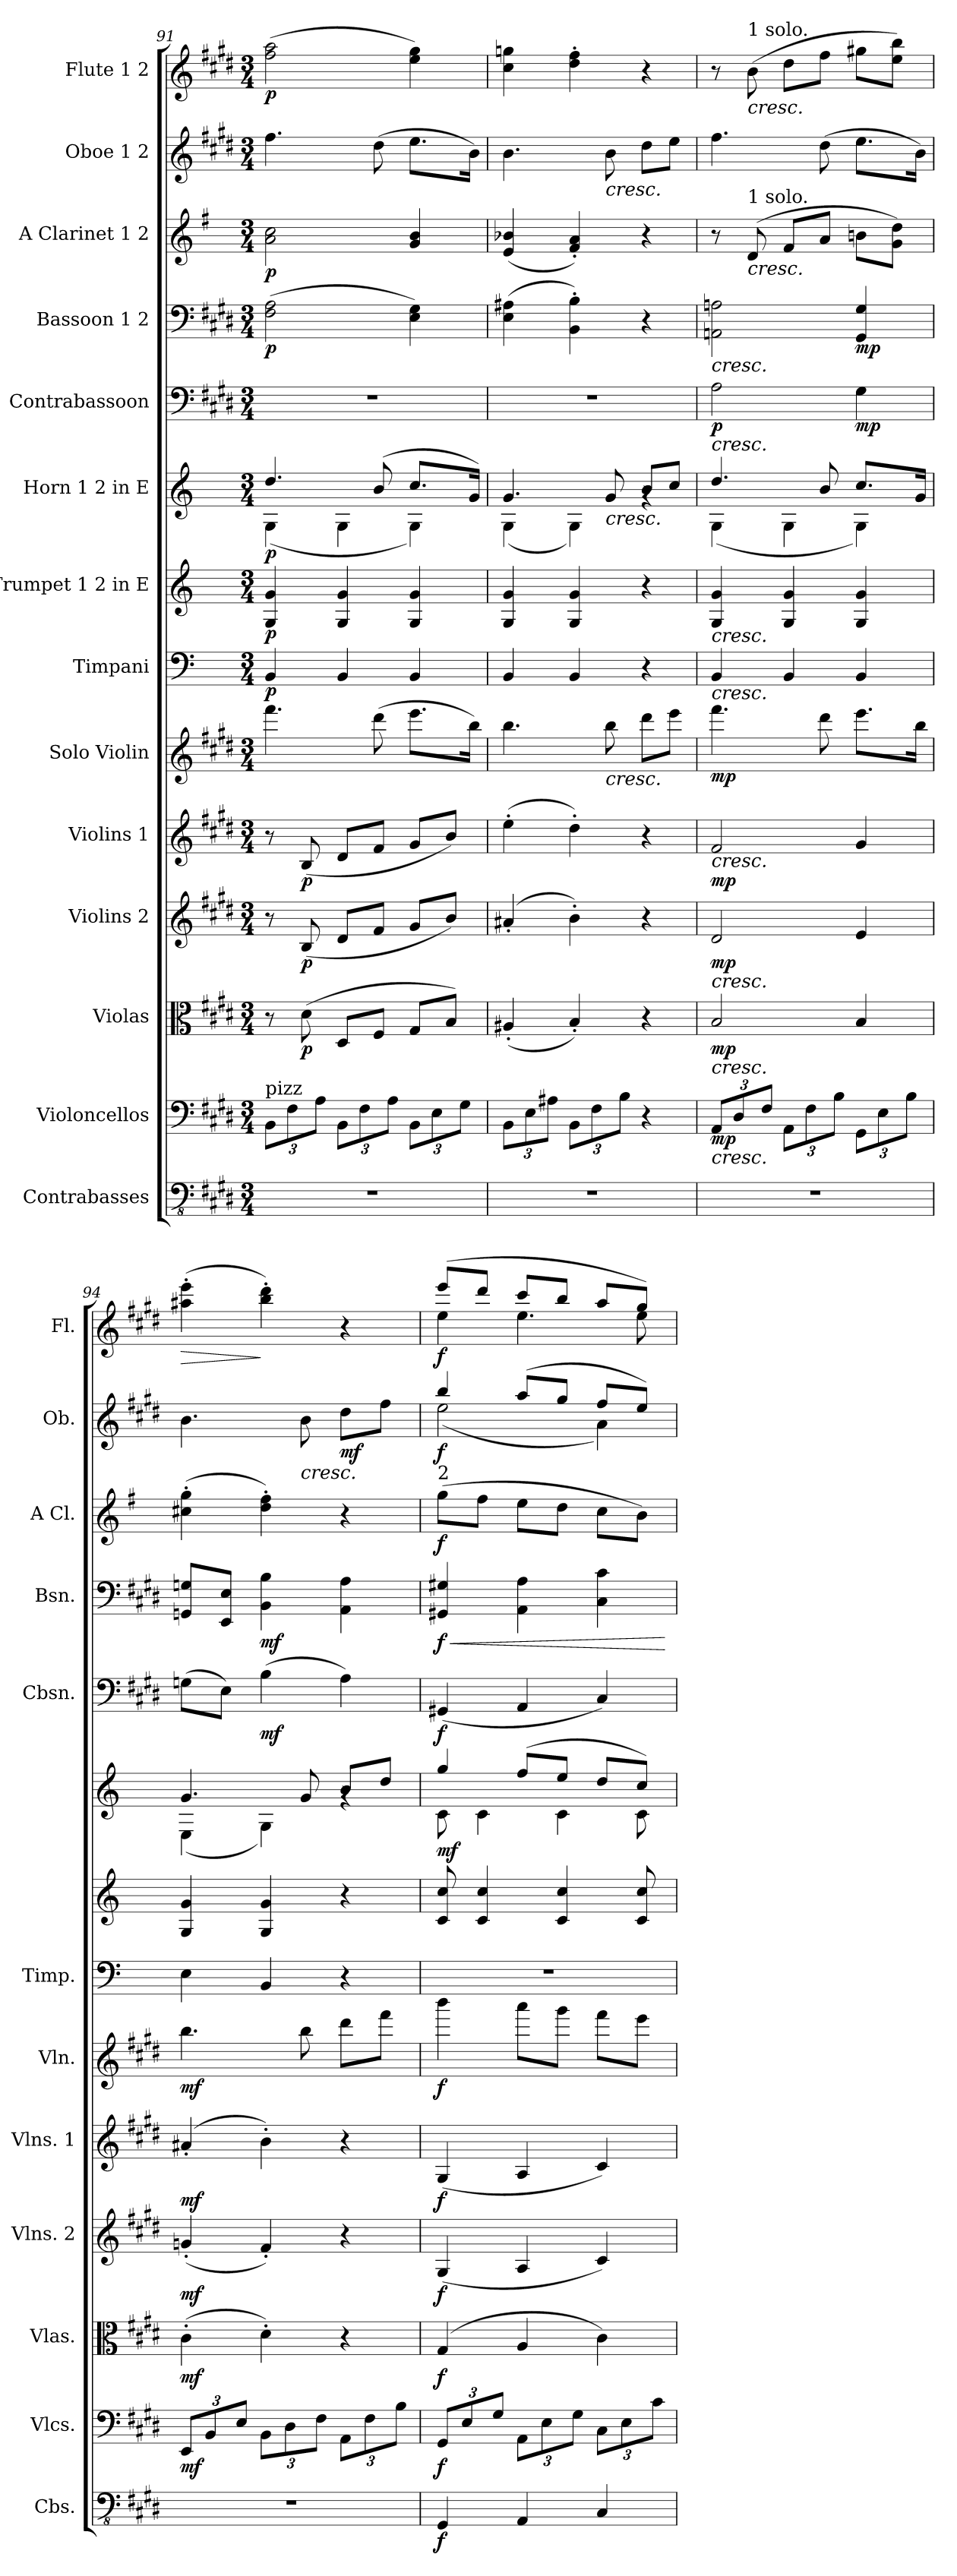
**kern	**dynam	**kern	**dynam	**kern	**dynam	**kern	**dynam	**kern	**dynam	**kern	**dynam	**kern	**dynam	**kern	**dynam	**kern	**dynam	**kern	**dynam	**kern	**dynam	**kern	**dynam	**kern	**dynam	**kern	**dynam
*part14	*part14	*part13	*part13	*part12	*part12	*part11	*part11	*part10	*part10	*part9	*part9	*part8	*part8	*part7	*part7	*part6	*part6	*part5	*part5	*part4	*part4	*part3	*part3	*part2	*part2	*part1	*part1
*staff14	*staff14	*staff13	*staff13	*staff12	*staff12	*staff11	*staff11	*staff10	*staff10	*staff9	*staff9	*staff8	*staff8	*staff7	*staff7	*staff6	*staff6	*staff5	*staff5	*staff4	*staff4	*staff3	*staff3	*staff2	*staff2	*staff1	*staff1
*I"Contrabasses	*	*I"Violoncellos	*	*I"Violas	*	*I"Violins 2	*	*I"Violins 1	*	*I"Solo Violin	*	*I"Timpani	*	*I"Trumpet 1 2 in E	*	*I"Horn 1 2 in E	*	*I"Contrabassoon	*	*I"Bassoon 1 2	*	*I"A Clarinet 1 2	*	*I"Oboe 1 2	*	*I"Flute 1 2	*
*I'Cbs.	*	*I'Vlcs.	*	*I'Vlas.	*	*I'Vlns. 2	*	*I'Vlns. 1	*	*I'Vln.	*	*I'Timp.	*	*	*	*	*	*I'Cbsn.	*	*I'Bsn.	*	*I'A Cl.	*	*I'Ob.	*	*I'Fl.	*
!!LO:PB:g=z
*clefFv4	*	*clefF4	*	*clefC3	*	*clefG2	*	*clefG2	*	*clefG2	*	*clefF4	*	*clefG2	*	*clefG2	*	*clefF4	*	*clefF4	*	*clefG2	*	*clefG2	*	*clefG2	*
*	*	*	*	*	*	*	*	*	*	*	*	*	*	*ITrd-2c-4	*	*ITrd5c8	*	*ITrd7c12	*	*	*	*ITrd2c3	*	*	*	*	*
*k[f#c#g#d#]	*	*k[f#c#g#d#]	*	*k[f#c#g#d#]	*	*k[f#c#g#d#]	*	*k[f#c#g#d#]	*	*k[f#c#g#d#]	*	*k[]	*	*k[f#c#g#d#]	*	*k[f#c#g#d#]	*	*k[f#c#g#d#]	*	*k[f#c#g#d#]	*	*k[f#c#g#d#]	*	*k[f#c#g#d#]	*	*k[f#c#g#d#]	*
*M3/4	*	*M3/4	*	*M3/4	*	*M3/4	*	*M3/4	*	*M3/4	*	*M3/4	*	*M3/4	*	*M3/4	*	*M3/4	*	*M3/4	*	*M3/4	*	*M3/4	*	*M3/4	*
*	*	*Xbrackettup	*	*	*	*	*	*	*	*	*	*	*	*	*	*	*	*	*	*	*	*	*	*	*	*	*
=91	=91	=91	=91	=91	=91	=91	=91	=91	=91	=91	=91	=91	=91	=91	=91	=91	=91	=91	=91	=91	=91	=91	=91	=91	=91	=91	=91
*	*	*	*	*	*	*	*	*	*	*	*	*	*	*	*	*^	*	*	*	*	*	*	*	*	*	*	*
!	!	!LO:TX:a:t=pizz	!	!	!	!	!	!	!	!	!	!	!	!	!	!	!	!	!	!	!	!	!	!	!	!	!	!
!	!	!	!	!	!	!	!	!	!	!	!	!	!LO:DY:b	!	!LO:DY:b	!	!	!LO:DY:b	!	!	!	!LO:DY:b	!	!LO:DY:b	!	!	!	!LO:DY:b
2.r	.	12BB\L	.	8r	.	8r	.	8r	.	4.fff#\	.	4BB/	p	4B/ 4b/	p	4.f#/	(<4BB\	p	2.r	.	(>2F#\ 2A\	p	2f#\ 2a\	p	4.ff#\	.	(>2ff#\ 2aa\	p
.	.	12F#\	.	.	.	.	.	.	.	.	.	.	.	.	.	.	.	.	.	.	.	.	.	.	.	.	.	.
!	!	!	!	!	!LO:DY:b	!	!LO:DY:b	!	!LO:DY:b	!	!	!	!	!	!	!	!	!	!	!	!	!	!	!	!	!	!	!
.	.	.	.	(>8d#\	p	(<8B/	p	(<8B/	p	.	.	.	.	.	.	.	.	.	.	.	.	.	.	.	.	.	.	.
.	.	12A\J	.	.	.	.	.	.	.	.	.	.	.	.	.	.	.	.	.	.	.	.	.	.	.	.	.	.
.	.	12BB\L	.	8D#/L	.	8d#/L	.	8d#/L	.	.	.	4BB/	.	4B/ 4b/	.	.	4BB\	.	.	.	.	.	.	.	.	.	.	.
.	.	12F#\	.	.	.	.	.	.	.	.	.	.	.	.	.	.	.	.	.	.	.	.	.	.	.	.	.	.
.	.	.	.	8F#/J	.	8f#/J	.	8f#/J	.	(>8ddd#\	.	.	.	.	.	(>8d#/	.	.	.	.	.	.	.	.	(>8dd#\	.	.	.
.	.	12A\J	.	.	.	.	.	.	.	.	.	.	.	.	.	.	.	.	.	.	.	.	.	.	.	.	.	.
.	.	12BB\L	.	8G#/L	.	8g#/L	.	8g#/L	.	8.eee\L	.	4BB/	.	4B/ 4b/	.	8.e/L	4BB\)	.	.	.	4E\ 4G#\)	.	4e/ 4g#/	.	8.ee\L	.	4ee\ 4gg#\)	.
.	.	12E\	.	.	.	.	.	.	.	.	.	.	.	.	.	.	.	.	.	.	.	.	.	.	.	.	.	.
.	.	.	.	8B/J)	.	8b/J)	.	8b/J)	.	.	.	.	.	.	.	.	.	.	.	.	.	.	.	.	.	.	.	.
.	.	12G#\J	.	.	.	.	.	.	.	.	.	.	.	.	.	.	.	.	.	.	.	.	.	.	.	.	.	.
.	.	.	.	.	.	.	.	.	.	16bb\Jk)	.	.	.	.	.	16B/Jk)	.	.	.	.	.	.	.	.	16b\Jk)	.	.	.
=92	=92	=92	=92	=92	=92	=92	=92	=92	=92	=92	=92	=92	=92	=92	=92	=92	=92	=92	=92	=92	=92	=92	=92	=92	=92	=92	=92	=92
2.r	.	12BB\L	.	(<4A#X'/	.	(>4a#X'/	.	(>4ee'\	.	4.bb\	.	4BB/	.	4B/ 4b/	.	4.B/	(<4BB\	.	2.r	.	(>4E\ 4A#X\	.	(<4c#/ 4gn/	.	4.b\	.	4cc#\ 4ggn\	.
.	.	12E\	.	.	.	.	.	.	.	.	.	.	.	.	.	.	.	.	.	.	.	.	.	.	.	.	.	.
.	.	12A#X\J	.	.	.	.	.	.	.	.	.	.	.	.	.	.	.	.	.	.	.	.	.	.	.	.	.	.
.	.	12BB\L	.	4B'/)	.	4b'\)	.	4dd#'\)	.	.	.	4BB/	.	4B/ 4b/	.	.	4BB\)	.	.	.	4BB\' 4B\')	.	4d#/' 4f#/')	.	.	.	4dd#\' 4ff#\'	.
.	.	12F#\	.	.	.	.	.	.	.	.	.	.	.	.	.	.	.	.	.	.	.	.	.	.	.	.	.	.
!	!	!	!	!	!	!	!	!	!	!	!	!	!	!	!	!	!	!	!	!	!	!	!	!	!LO:TX:b:i:t=cresc.	!	!	!
!	!	!	!	!	!	!	!	!	!	!	!	!	!	!	!	!LO:TX:b:i:t=cresc.	!	!	!	!	!	!	!	!	!	!	!	!
!	!	!	!	!	!	!	!	!	!	!LO:TX:b:i:t=cresc.	!	!	!	!	!	!	!	!	!	!	!	!	!	!	!	!	!	!
.	.	.	.	.	.	.	.	.	.	8bb\	.	.	.	.	.	8B/	.	.	.	.	.	.	.	.	8b\	.	.	.
.	.	12B\J	.	.	.	.	.	.	.	.	.	.	.	.	.	.	.	.	.	.	.	.	.	.	.	.	.	.
.	.	4r	.	4r	.	4r	.	4r	.	8ddd#\L	.	4r	.	4r	.	8d#/L	4rg	.	.	.	4r	.	4r	.	8dd#\L	.	4r	.
.	.	.	.	.	.	.	.	.	.	8eee\J	.	.	.	.	.	8e/J	.	.	.	.	.	.	.	.	8ee\J	.	.	.
=93	=93	=93	=93	=93	=93	=93	=93	=93	=93	=93	=93	=93	=93	=93	=93	=93	=93	=93	=93	=93	=93	=93	=93	=93	=93	=93	=93	=93
!	!	!	!	!	!	!	!	!	!	!	!	!	!	!	!	!	!	!	!	!	!LO:TX:b:i:t=cresc.	!	!	!	!	!	!	!
!	!	!	!	!	!	!	!	!	!	!	!	!	!	!	!	!	!	!	!LO:TX:b:i:t=cresc.	!	!	!	!	!	!	!	!	!
!	!	!	!	!	!	!	!	!	!	!	!	!	!	!LO:TX:b:i:t=cresc.	!	!	!	!	!	!	!	!	!	!	!	!	!	!
!	!	!	!	!	!	!	!	!	!	!	!	!LO:TX:b:i:t=cresc.	!	!	!	!	!	!	!	!	!	!	!	!	!	!	!	!
!	!	!	!	!	!	!	!	!LO:TX:b:i:t=cresc.	!	!	!	!	!	!	!	!	!	!	!	!	!	!	!	!	!	!	!	!
!	!	!	!	!	!	!LO:TX:b:i:t=cresc.	!	!	!	!	!	!	!	!	!	!	!	!	!	!	!	!	!	!	!	!	!	!
!	!	!	!	!LO:TX:b:i:t=cresc.	!	!	!	!	!	!	!	!	!	!	!	!	!	!	!	!	!	!	!	!	!	!	!	!
!	!	!LO:TX:b:i:t=cresc.	!	!	!	!	!	!	!	!	!	!	!	!	!	!	!	!	!	!	!	!	!	!	!	!	!	!
!	!	!	!LO:DY:b	!	!LO:DY:b	!	!LO:DY:b	!	!LO:DY:b	!	!LO:DY:b	!	!	!	!	!	!	!	!	!LO:DY:b	!	!	!	!	!	!	!	!
2.r	.	12AA/L	mp	2B/	mp	2d#/	mp	2f#/	mp	4.fff#\	mp	4BB/	.	4B/ 4b/	.	4.f#/	(<4BB\	.	2AA\	p	2AAn\ 2An\	.	8r	.	4.ff#\	.	8r	.
.	.	12D#/	.	.	.	.	.	.	.	.	.	.	.	.	.	.	.	.	.	.	.	.	.	.	.	.	.	.
!	!	!	!	!	!	!	!	!	!	!	!	!	!	!	!	!	!	!	!	!	!	!	!	!	!	!	!LO:TX:a:t=1 solo.	!
!	!	!	!	!	!	!	!	!	!	!	!	!	!	!	!	!	!	!	!	!	!	!	!	!	!	!	!LO:TX:b:i:t=cresc.	!
!	!	!	!	!	!	!	!	!	!	!	!	!	!	!	!	!	!	!	!	!	!	!	!LO:TX:a:t=1 solo.	!	!	!	!	!
!	!	!	!	!	!	!	!	!	!	!	!	!	!	!	!	!	!	!	!	!	!	!	!LO:TX:b:i:t=cresc.	!	!	!	!	!
.	.	.	.	.	.	.	.	.	.	.	.	.	.	.	.	.	.	.	.	.	.	.	(>8B/	.	.	.	(>8b\	.
.	.	12F#/J	.	.	.	.	.	.	.	.	.	.	.	.	.	.	.	.	.	.	.	.	.	.	.	.	.	.
.	.	12AA\L	.	.	.	.	.	.	.	.	.	4BB/	.	4B/ 4b/	.	.	4BB\	.	.	.	.	.	8d#/L	.	.	.	8dd#\L	.
.	.	12F#\	.	.	.	.	.	.	.	.	.	.	.	.	.	.	.	.	.	.	.	.	.	.	.	.	.	.
.	.	.	.	.	.	.	.	.	.	8ddd#\	.	.	.	.	.	8d#/	.	.	.	.	.	.	8f#/J	.	(>8dd#\	.	8ff#\J	.
.	.	12B\J	.	.	.	.	.	.	.	.	.	.	.	.	.	.	.	.	.	.	.	.	.	.	.	.	.	.
!	!	!	!	!	!	!	!	!	!	!	!	!	!	!	!	!	!	!	!	!LO:DY:b	!	!LO:DY:b	!	!	!	!	!	!
.	.	12GG#\L	.	4B/	.	4e/	.	4g#/	.	8.eee\L	.	4BB/	.	4B/ 4b/	.	8.e/L	4BB\)	.	4GG#\	mp	4GG#/ 4G#/	mp	8g#X\L	.	8.ee\L	.	8gg#X\L	.
.	.	12E\	.	.	.	.	.	.	.	.	.	.	.	.	.	.	.	.	.	.	.	.	.	.	.	.	.	.
.	.	.	.	.	.	.	.	.	.	.	.	.	.	.	.	.	.	.	.	.	.	.	8e\ 8b\J)	.	.	.	8ee\ 8bb\J)	.
.	.	12B\J	.	.	.	.	.	.	.	.	.	.	.	.	.	.	.	.	.	.	.	.	.	.	.	.	.	.
.	.	.	.	.	.	.	.	.	.	16bb\Jk	.	.	.	.	.	16B/Jk	.	.	.	.	.	.	.	.	16b\Jk)	.	.	.
!!LO:PB:g=z
=94	=94	=94	=94	=94	=94	=94	=94	=94	=94	=94	=94	=94	=94	=94	=94	=94	=94	=94	=94	=94	=94	=94	=94	=94	=94	=94	=94	=94
!	!	!	!LO:DY:b	!	!LO:DY:b	!	!LO:DY:b	!	!LO:DY:b	!	!LO:DY:b	!	!	!	!	!	!	!	!	!	!	!	!	!	!	!	!	!LO:HP:b
2.r	.	12EE/L	mf	(>4c#'\	mf	(<4gn'/	mf	(>4a#X'/	mf	4.bb\	mf	4E\	.	4B/ 4b/	.	4.B/	(<4GG#\	.	(>8GGn\L	.	8GGn/ 8Gn/L	.	(>4a#X\' 4ee\'	.	4.b\	.	(>4aa#X\' 4eee\'	>
.	.	12BB/	.	.	.	.	.	.	.	.	.	.	.	.	.	.	.	.	.	.	.	.	.	.	.	.	.	.
.	.	.	.	.	.	.	.	.	.	.	.	.	.	.	.	.	.	.	8EE\J)	.	8EE/ 8E/J	.	.	.	.	.	.	.
.	.	12E/J	.	.	.	.	.	.	.	.	.	.	.	.	.	.	.	.	.	.	.	.	.	.	.	.	.	.
!	!	!	!	!	!	!	!	!	!	!	!	!	!	!	!	!	!	!	!	!LO:DY:b	!	!LO:DY:b	!	!	!	!	!	!
.	.	12BB\L	.	4d#'\)	.	4f#'/)	.	4b'\)	.	.	.	4BB/	.	4B/ 4b/	.	.	4BB\)	.	(>4BB\	mf	4BB\ 4B\	mf	4b\' 4dd#\')	.	.	.	4bb\' 4ddd#\')	]
.	.	12D#\	.	.	.	.	.	.	.	.	.	.	.	.	.	.	.	.	.	.	.	.	.	.	.	.	.	.
!	!	!	!	!	!	!	!	!	!	!	!	!	!	!	!	!	!	!	!	!	!	!	!	!	!	!LO:HP:b	!	!
.	.	.	.	.	.	.	.	.	.	8bb\	.	.	.	.	.	8B/	.	.	.	.	.	.	.	.	8b\	<	.	.
.	.	12F#\J	.	.	.	.	.	.	.	.	.	.	.	.	.	.	.	.	.	.	.	.	.	.	.	.	.	.
!	!	!	!	!	!	!	!	!	!	!	!	!	!	!	!	!	!	!	!	!	!	!	!	!	!	!LO:DY:b	!	!
.	.	12AA\L	.	4r	.	4r	.	4r	.	8ddd#\L	.	4r	.	4r	.	8d#/L	4rg	.	4AA\)	.	4AA\ 4A\	.	4r	.	8dd#\L	mf	4r	.
.	.	12F#\	.	.	.	.	.	.	.	.	.	.	.	.	.	.	.	.	.	.	.	.	.	.	.	.	.	.
.	.	.	.	.	.	.	.	.	.	8fff#\J	.	.	.	.	.	8f#/J	.	.	.	.	.	.	.	.	8ff#\J	.	.	.
.	.	12B\J	.	.	.	.	.	.	.	.	.	.	.	.	.	.	.	.	.	.	.	.	.	.	.	.	.	.
*	*	*	*	*	*	*	*	*	*	*	*	*	*	*	*	*v	*v	*	*	*	*	*	*	*	*	*	*	*
.	.	.	.	.	.	.	.	.	.	.	.	.	.	.	.	.	.	.	.	.	.	.	.	.	[	.	.
=95	=95	=95	=95	=95	=95	=95	=95	=95	=95	=95	=95	=95	=95	=95	=95	=95	=95	=95	=95	=95	=95	=95	=95	=95	=95	=95	=95
*	*	*	*	*	*	*	*	*	*	*	*	*	*	*	*	*^	*	*	*	*	*	*	*	*	*	*	*
!	!	!	!	!	!	!	!	!	!	!	!	!	!	!	!	!	!	!	!	!	!	!	!LO:TX:a:t=2	!	!	!	!	!
!	!LO:DY:b	!	!LO:DY:b	!	!LO:DY:b	!	!LO:DY:b	!	!LO:DY:b	!	!LO:DY:b	!	!	!	!	!	!	!LO:DY:b	!	!LO:DY:b	!	!LO:HP:b	!	!	!	!	!	!
*	*	*	*	*	*	*	*	*	*	*	*	*	*	*	*	*	*	*	*	*	*	*	*	*	*^	*	*^	*
!	!	!	!	!	!	!	!	!	!	!	!	!	!	!	!	!	!	!	!	!	!	!LO:DY:n=1:b	!	!LO:DY:b	!	!	!LO:DY:b	!	!	!LO:DY:b
4GGG#/	f	12GG#/L	f	(>4G#/	f	(<4G#/	f	(<4G#/	f	4bbb\	f	2.r	.	8e/ 8ee/	.	4b/	8E\	mf	(<4GGG#X/	f	4GG#X/ 4G#X/	< f	(>8ee\L	f	4bb/	(<2ee\	f	(>8eee/L	4ee\	f
.	.	12E/	.	.	.	.	.	.	.	.	.	.	.	.	.	.	.	.	.	.	.	.	.	.	.	.	.	.	.	.
.	.	.	.	.	.	.	.	.	.	.	.	.	.	4e/ 4ee/	.	.	4E\	.	.	.	.	.	8dd#\J	.	.	.	.	8ddd#/J	.	.
.	.	12G#/J	.	.	.	.	.	.	.	.	.	.	.	.	.	.	.	.	.	.	.	.	.	.	.	.	.	.	.	.
4AAA/	.	12AA\L	.	4A/	.	4A/	.	4A/	.	8aaa\L	.	.	.	.	.	(>8a/L	.	.	4AAA/	.	4AA\ 4A\	.	8cc#\L	.	(>8aa/L	.	.	8ccc#/L	4.ee\	.
.	.	12E\	.	.	.	.	.	.	.	.	.	.	.	.	.	.	.	.	.	.	.	.	.	.	.	.	.	.	.	.
.	.	.	.	.	.	.	.	.	.	8ggg#\J	.	.	.	4e/ 4ee/	.	8g#/J	4E\	.	.	.	.	.	8b\J	.	8gg#/J	.	.	8bb/J	.	.
.	.	12G#\J	.	.	.	.	.	.	.	.	.	.	.	.	.	.	.	.	.	.	.	.	.	.	.	.	.	.	.	.
4CC#/	.	12C#\L	.	4c#\)	.	4c#/)	.	4c#/)	.	8fff#\L	.	.	.	.	.	8f#/L	.	.	4CC#/)	.	4C#\ 4c#\	.	8a\L	.	8ff#/L	4a\)	.	8aa/L	.	.
.	.	12E\	.	.	.	.	.	.	.	.	.	.	.	.	.	.	.	.	.	.	.	.	.	.	.	.	.	.	.	.
.	.	.	.	.	.	.	.	.	.	8eee\J	.	.	.	8e/ 8ee/	.	8e/J)	8E\	.	.	.	.	.	8g#\J)	.	8ee/J)	.	.	8gg#/J)	8ee\	.
.	.	12c#\J	.	.	.	.	.	.	.	.	.	.	.	.	.	.	.	.	.	.	.	.	.	.	.	.	.	.	.	.
*	*	*	*	*	*	*	*	*	*	*	*	*	*	*	*	*	*	*	*	*	*	*	*	*	*v	*v	*	*	*	*
*	*	*	*	*	*	*	*	*	*	*	*	*	*	*	*	*v	*v	*	*	*	*	*	*	*	*	*	*v	*v	*
.	.	.	.	.	.	.	.	.	.	.	.	.	.	.	.	.	.	.	.	.	[	.	.	.	.	.	.
=	=	=	=	=	=	=	=	=	=	=	=	=	=	=	=	=	=	=	=	=	=	=	=	=	=	=	=
*-	*-	*-	*-	*-	*-	*-	*-	*-	*-	*-	*-	*-	*-	*-	*-	*-	*-	*-	*-	*-	*-	*-	*-	*-	*-	*-	*-
